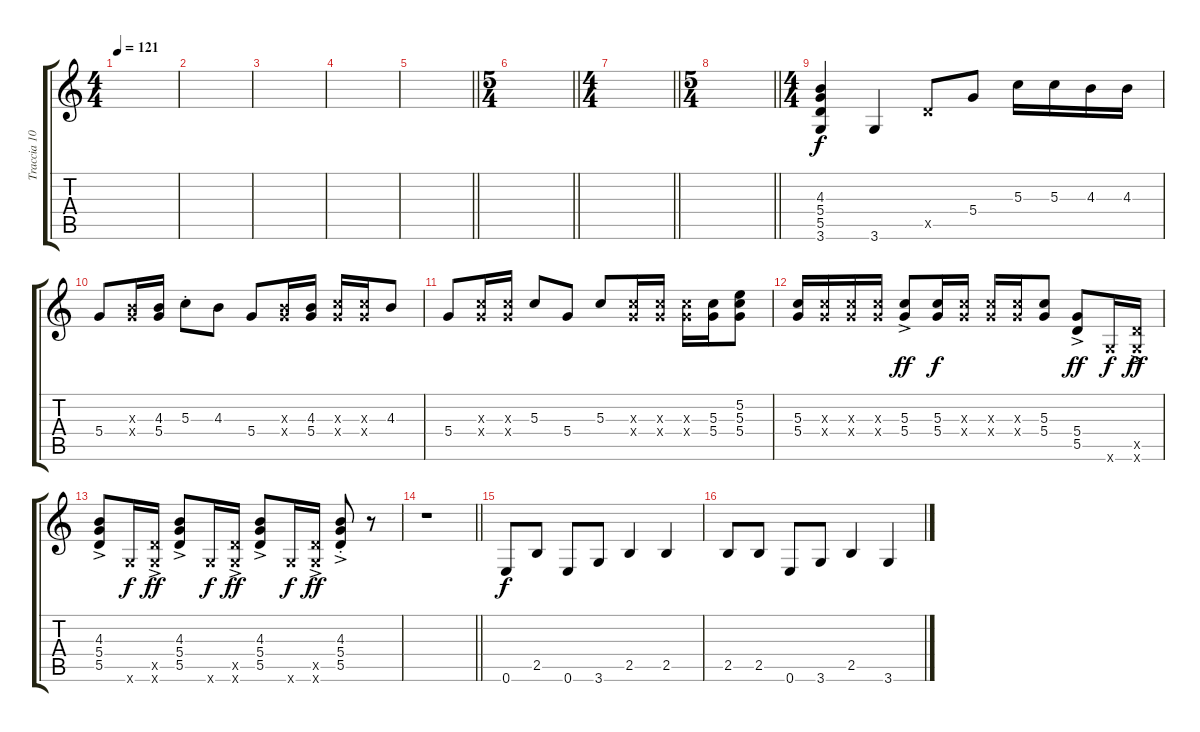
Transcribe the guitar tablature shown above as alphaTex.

\track ("Traccia 10" "Traccia 10") {instrument overdrivenguitar}
\staff {score tabs}
\tuning (E4 B3 G3 D3 A2 E2) {hide}
\ts (4 4)
\tempo 121
\clef g2
\ks c
|
|
|
|
\barLineRight lightlight
|
\ts (5 4)
\barLineRight lightlight
|
\ts (4 4)
\barLineRight lightlight
|
\ts (5 4)
\barLineRight lightlight
|
\ts (4 4)
(4.3 5.4 5.5 3.6).4{volume 6} 3.6.4 5.5{x}.8 5.4.8 5.3.16 5.3.16 4.3.16 4.3.16 |
5.4.8 (4.3{x} 5.4{x}).16 (4.3 5.4).16 5.3{st}.8 4.3.8 5.4.8 (4.3{x} 5.4{x}).16 (4.3 5.4).16 (5.3{x} 5.4{x}).16 (5.3{x} 5.4{x}).16 4.3.8 |
5.4.8 (5.3{x} 5.4{x}).16 (5.3{x} 5.4{x}).16 5.3.8 5.4.8 5.3.8 (5.3{x} 5.4{x}).16 (5.3{x} 5.4{x}).16 (5.3{x} 5.4{x}).16 (5.3 5.4).16 (5.2 5.3 5.4).8 |
(5.3 5.4).16{volume 6} (5.3{x} 5.4{x}).16 (5.3{x} 5.4{x}).16 (5.3{x} 5.4{x}).16 (5.3 5.4{ac}).8{dy ff} (5.3 5.4).16{dy f} (5.3{x} 5.4{x}).16 (5.3{x} 5.4{x}).16 (5.3{x} 5.4{x}).16 (5.3 5.4).8 (5.4{ac} 5.5{ac}).8{dy ff} 3.6{x}.16{dy f} (5.5{x} 3.6{ac x}).16{dy ff} |
(4.3 5.4 5.5{ac}).8 3.6{x}.16{dy f} (5.5{x} 3.6{ac x}).16{dy ff} (4.3 5.4 5.5{ac}).8 3.6{x}.16{dy f} (5.5{x} 3.6{ac x}).16{dy ff} (4.3 5.4 5.5{ac}).8 3.6{x}.16{dy f} (5.5{x} 3.6{ac x}).16{dy ff} (4.3{st} 5.4{st} 5.5{ac st}).8 r.8 |
\barLineRight lightlight
r.1 |
0.6.8{dy f volume 4} 2.5.8 0.6.8 3.6.8 2.5.4 2.5.4 |
2.5.8 2.5.8 0.6.8 3.6.8 2.5.4 3.6.4
